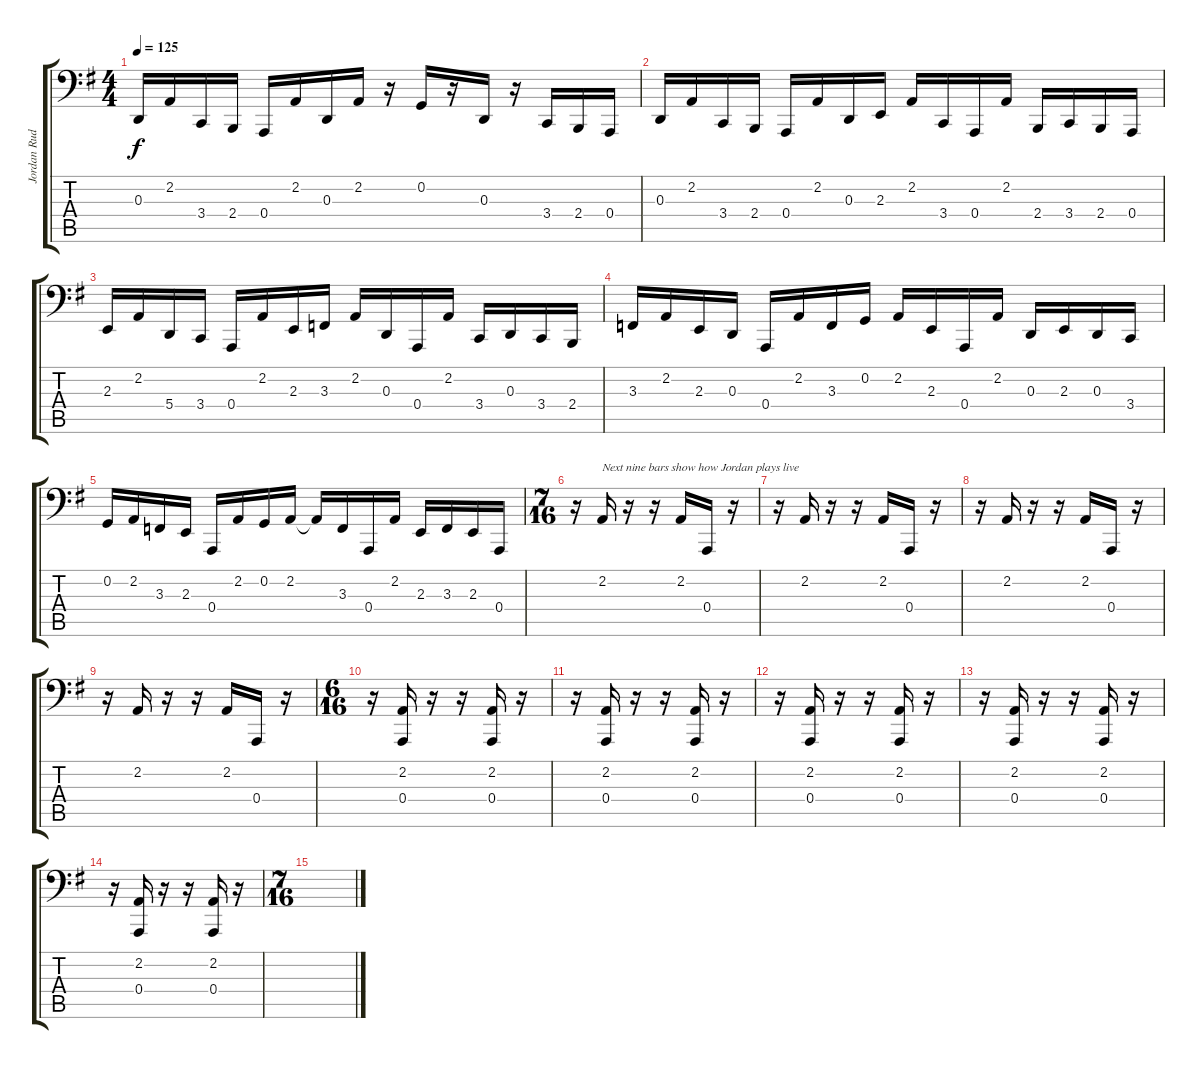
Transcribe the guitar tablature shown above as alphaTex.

\track ("Jordan Rudess - Keyboards" "Jordan Rud") {instrument honkytonkpiano}
\staff {score tabs}
\tuning (C3 G2 D2 A1 E1 B0) {hide}
\ts (4 4)
\tempo 125
\clef f4
\ks g
0.3.16{dy f} 2.2.16 3.4.16 2.4.16 0.4.16 2.2.16 0.3.16 2.2.16 r.16 0.2.16 r.16 0.3.16 r.16 3.4.16 2.4.16 0.4.16 |
0.3.16 2.2.16 3.4.16 2.4.16 0.4.16 2.2.16 0.3.16 2.3.16 2.2.16 3.4.16 0.4.16 2.2.16 2.4.16 3.4.16 2.4.16 0.4.16 |
2.3.16 2.2.16 5.4.16 3.4.16 0.4.16 2.2.16 2.3.16 3.3.16 2.2.16 0.3.16 0.4.16 2.2.16 3.4.16 0.3.16 3.4.16 2.4.16 |
3.3.16 2.2.16 2.3.16 0.3.16 0.4.16 2.2.16 3.3.16 0.2.16 2.2.16 2.3.16 0.4.16 2.2.16 0.3.16 2.3.16 0.3.16 3.4.16 |
0.2.16 2.2.16 3.3.16 2.3.16 0.4.16 2.2.16 0.2.16 2.2.16 2.2{t}.16 3.3.16 0.4.16 2.2.16 2.3.16 3.3.16 2.3.16 0.4.16 |
\ts (7 16)
r.16 2.2.16{txt "Next nine bars show how Jordan plays live"} r.16 r.16 2.2.16 0.4.16 r.16 |
r.16 2.2.16 r.16 r.16 2.2.16 0.4.16 r.16 |
r.16 2.2.16 r.16 r.16 2.2.16 0.4.16 r.16 |
r.16 2.2.16 r.16 r.16 2.2.16 0.4.16 r.16 |
\ts (6 16)
r.16 (2.2 0.4).16 r.16 r.16 (2.2 0.4).16 r.16 |
r.16 (2.2 0.4).16 r.16 r.16 (2.2 0.4).16 r.16 |
r.16 (2.2 0.4).16 r.16 r.16 (2.2 0.4).16 r.16 |
r.16 (2.2 0.4).16 r.16 r.16 (2.2 0.4).16 r.16 |
r.16 (2.2 0.4).16 r.16 r.16 (2.2 0.4).16 r.16 |
\ts (7 16)
